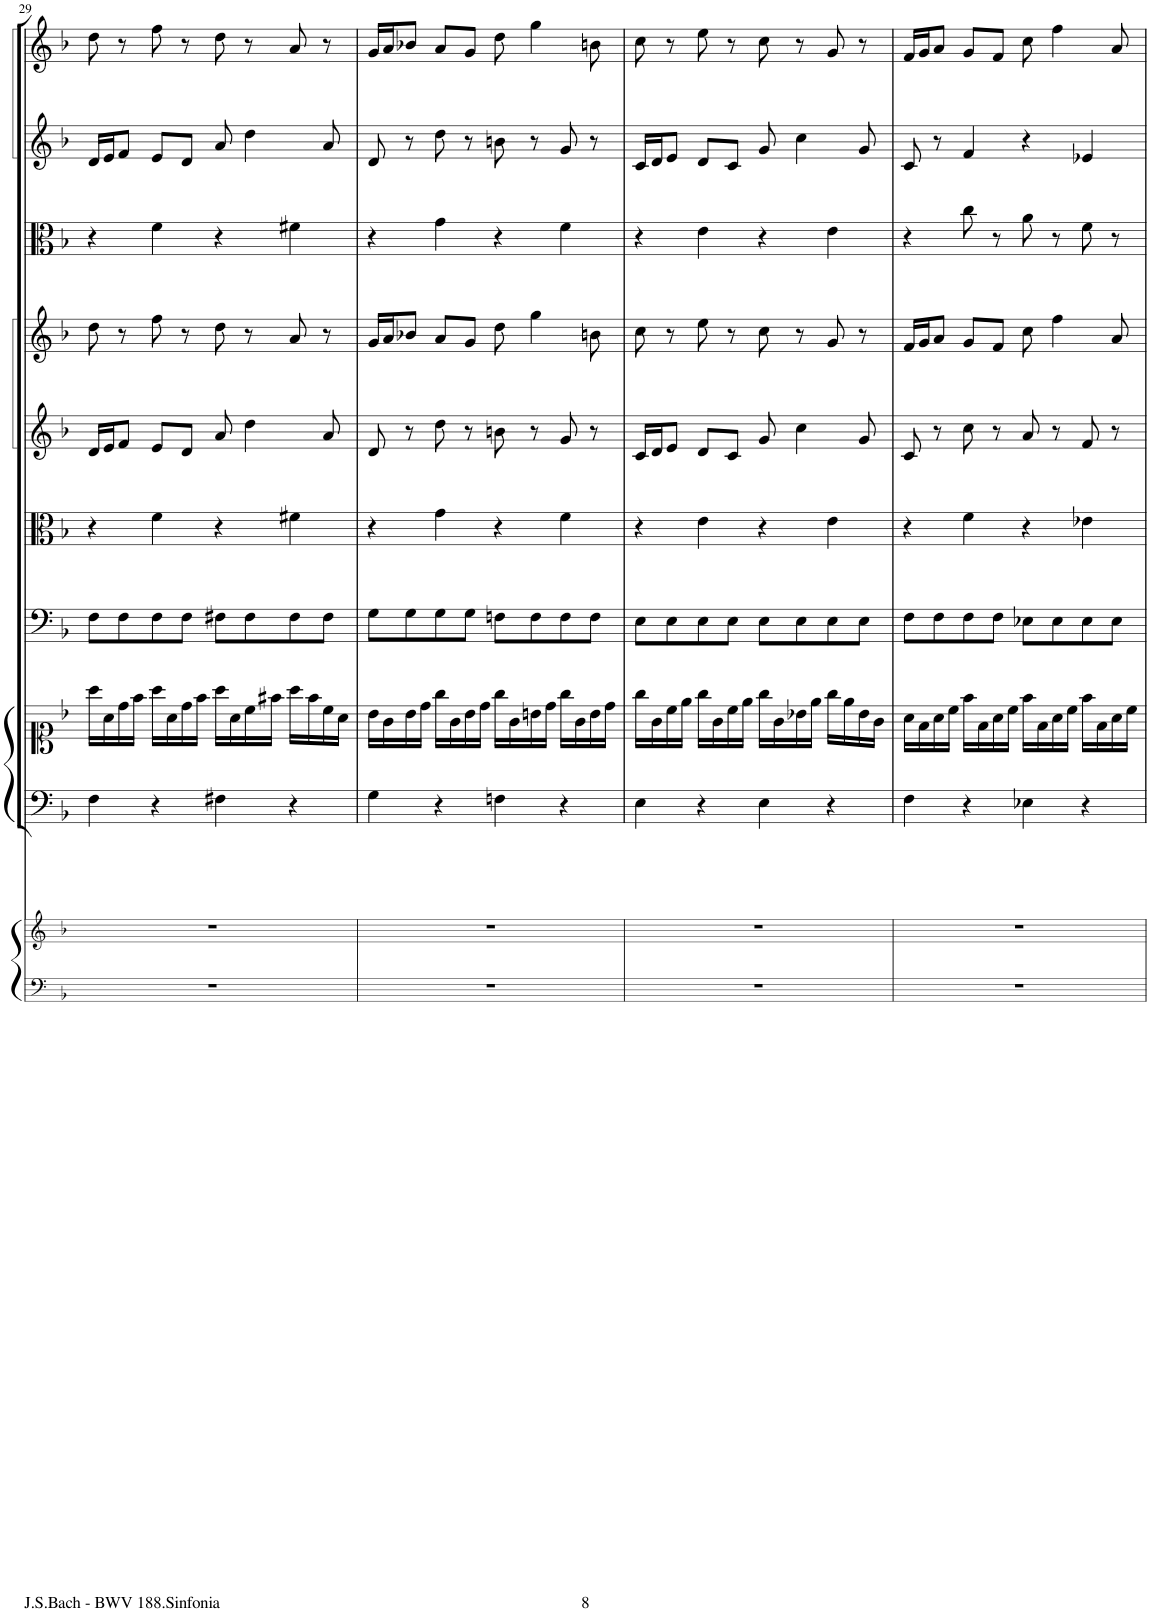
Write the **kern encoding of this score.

**kern	**kern	**kern	**kern	**kern	**kern	**kern	**kern	**kern	**kern	**kern
*part9	*part9	*part8	*part8	*part7	*part6	*part5	*part4	*part3	*part2	*part1
*staff11	*staff10	*staff9	*staff8	*staff7	*staff6	*staff5	*staff4	*staff3	*staff2	*staff1
*I"Piano reduction	*	*I"Organo	*	*I"Continuo	*I"Viola	*I"Violino II	*I"Violino I	*I"Taille	*I"Oboe II	*I"Oboe I
*I'Pno	*	*	*	*	*I'Vla	*I'Vln	*I'Vln	*	*I'Ob	*I'Ob
!!LO:PB:g=z
*clefF4	*clefG2	*clefF4	*clefC1	*clefF4	*clefC3	*clefG2	*clefG2	*clefC3	*clefG2	*clefG2
*k[b-]	*k[b-]	*k[b-]	*k[b-]	*k[b-]	*k[b-]	*k[b-]	*k[b-]	*k[b-]	*k[b-]	*k[b-]
*M4/4	*M4/4	*M4/4	*M4/4	*M4/4	*M4/4	*M4/4	*M4/4	*M4/4	*M4/4	*M4/4
*met(c)	*met(c)	*met(c)	*met(c)	*met(c)	*met(c)	*met(c)	*met(c)	*met(c)	*met(c)	*met(c)
=29	=29	=29	=29	=29	=29	=29	=29	=29	=29	=29
1r	1r	4F\	16aa\LL	8F\L	4r	16d/LL	8dd\	4r	16d/LL	8dd\
.	.	.	16a\	.	.	16e/J	.	.	16e/J	.
.	.	.	16dd\	8F\	.	8f/J	8r	.	8f/J	8r
.	.	.	16ff\JJ	.	.	.	.	.	.	.
.	.	4r	16aa\LL	8F\	4f\	8e/L	8ff\	4f\	8e/L	8ff\
.	.	.	16a\	.	.	.	.	.	.	.
.	.	.	16dd\	8F\J	.	8d/J	8r	.	8d/J	8r
.	.	.	16ff\JJ	.	.	.	.	.	.	.
.	.	4F#X\	16aa\LL	8F#X\L	4r	8a/	8dd\	4r	8a/	8dd\
.	.	.	16a\	.	.	.	.	.	.	.
.	.	.	16cc\	8F#\	.	4dd\	8r	.	4dd\	8r
.	.	.	16ff#X\JJ	.	.	.	.	.	.	.
.	.	4r	16aa\LL	8F#\	4f#X\	.	8a/	4f#X\	.	8a/
.	.	.	16ff#\	.	.	.	.	.	.	.
.	.	.	16cc\	8F#\J	.	8a/	8r	.	8a/	8r
.	.	.	16a\JJ	.	.	.	.	.	.	.
=30	=30	=30	=30	=30	=30	=30	=30	=30	=30	=30
1r	1r	4G\	16b-\LL	8G\L	4r	8d/	16g/LL	4r	8d/	16g/LL
.	.	.	16g\	.	.	.	16a/J	.	.	16a/J
.	.	.	16b-\	8G\	.	8r	8b-X/J	.	8r	8b-X/J
.	.	.	16dd\JJ	.	.	.	.	.	.	.
.	.	4r	16gg\LL	8G\	4g\	8dd\	8a/L	4g\	8dd\	8a/L
.	.	.	16g\	.	.	.	.	.	.	.
.	.	.	16b-\	8G\J	.	8r	8g/J	.	8r	8g/J
.	.	.	16dd\JJ	.	.	.	.	.	.	.
.	.	4Fn\	16gg\LL	8Fn\L	4r	8bn\	8dd\	4r	8bn\	8dd\
.	.	.	16g\	.	.	.	.	.	.	.
.	.	.	16bn\	8F\	.	8r	4gg\	.	8r	4gg\
.	.	.	16dd\JJ	.	.	.	.	.	.	.
.	.	4r	16gg\LL	8F\	4f\	8g/	.	4f\	8g/	.
.	.	.	16g\	.	.	.	.	.	.	.
.	.	.	16b\	8F\J	.	8r	8bn\	.	8r	8bn\
.	.	.	16dd\JJ	.	.	.	.	.	.	.
=31	=31	=31	=31	=31	=31	=31	=31	=31	=31	=31
1r	1r	4E\	16gg\LL	8E\L	4r	16c/LL	8cc\	4r	16c/LL	8cc\
.	.	.	16g\	.	.	16d/J	.	.	16d/J	.
.	.	.	16cc\	8E\	.	8e/J	8r	.	8e/J	8r
.	.	.	16ee\JJ	.	.	.	.	.	.	.
.	.	4r	16gg\LL	8E\	4e\	8d/L	8ee\	4e\	8d/L	8ee\
.	.	.	16g\	.	.	.	.	.	.	.
.	.	.	16cc\	8E\J	.	8c/J	8r	.	8c/J	8r
.	.	.	16ee\JJ	.	.	.	.	.	.	.
.	.	4E\	16gg\LL	8E\L	4r	8g/	8cc\	4r	8g/	8cc\
.	.	.	16g\	.	.	.	.	.	.	.
.	.	.	16b-X\	8E\	.	4cc\	8r	.	4cc\	8r
.	.	.	16ee\JJ	.	.	.	.	.	.	.
.	.	4r	16gg\LL	8E\	4e\	.	8g/	4e\	.	8g/
.	.	.	16ee\	.	.	.	.	.	.	.
.	.	.	16b-\	8E\J	.	8g/	8r	.	8g/	8r
.	.	.	16g\JJ	.	.	.	.	.	.	.
=32	=32	=32	=32	=32	=32	=32	=32	=32	=32	=32
1r	1r	4F\	16a\LL	8F\L	4r	8c/	16f/LL	4r	8c/	16f/LL
.	.	.	16f\	.	.	.	16g/J	.	.	16g/J
.	.	.	16a\	8F\	.	8r	8a/J	.	8r	8a/J
.	.	.	16cc\JJ	.	.	.	.	.	.	.
.	.	4r	16ff\LL	8F\	4f\	8cc\	8g/L	8cc\	4f/	8g/L
.	.	.	16f\	.	.	.	.	.	.	.
.	.	.	16a\	8F\J	.	8r	8f/J	8r	.	8f/J
.	.	.	16cc\JJ	.	.	.	.	.	.	.
.	.	4E-X\	16ff\LL	8E-X\L	4r	8a/	8cc\	8a\	4r	8cc\
.	.	.	16f\	.	.	.	.	.	.	.
.	.	.	16a\	8E-\	.	8r	4ff\	8r	.	4ff\
.	.	.	16cc\JJ	.	.	.	.	.	.	.
.	.	4r	16ff\LL	8E-\	4e-X\	8f/	.	8f\	4e-X/	.
.	.	.	16f\	.	.	.	.	.	.	.
.	.	.	16a\	8E-\J	.	8r	8a/	8r	.	8a/
.	.	.	16cc\JJ	.	.	.	.	.	.	.
=	=	=	=	=	=	=	=	=	=	=
*-	*-	*-	*-	*-	*-	*-	*-	*-	*-	*-
